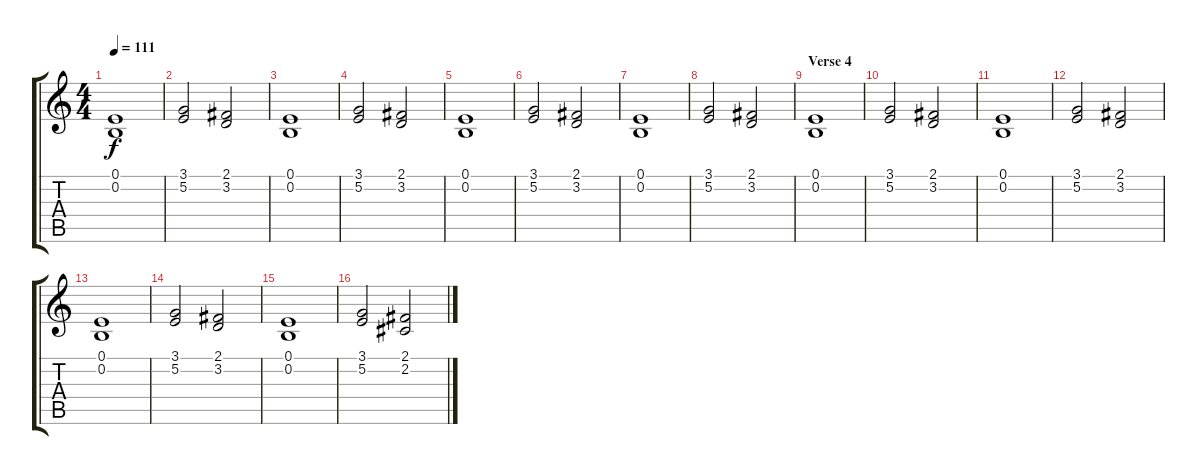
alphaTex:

\track "" {instrument stringensemble1}
\staff {score tabs}
\tuning (E4 B3 G3 D3 A2 E2) {hide}
\ts (4 4)
\tempo 111
\clef g2
\ks c
(0.1 0.2).1{dy f} |
(3.1 5.2).2 (2.1 3.2).2 |
(0.1 0.2).1 |
(3.1 5.2).2 (2.1 3.2).2 |
(0.1 0.2).1 |
(3.1 5.2).2 (2.1 3.2).2 |
(0.1 0.2).1 |
(3.1 5.2).2 (2.1 3.2).2 |
\section ("" "Verse 4")
(0.1 0.2).1 |
(3.1 5.2).2 (2.1 3.2).2 |
(0.1 0.2).1 |
(3.1 5.2).2 (2.1 3.2).2 |
(0.1 0.2).1 |
(3.1 5.2).2 (2.1 3.2).2 |
(0.1 0.2).1 |
(3.1 5.2).2 (2.1 2.2).2
